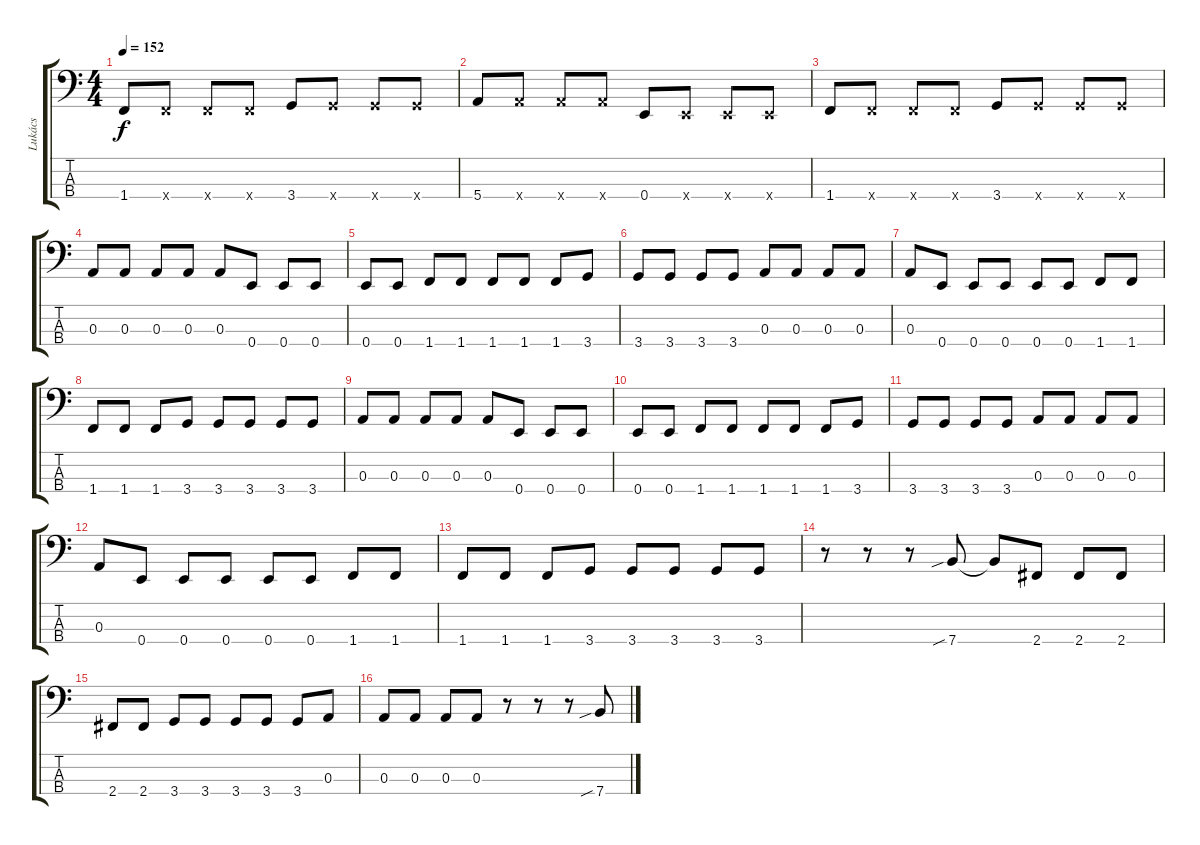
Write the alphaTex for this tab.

\track ("Lukács" "Lukács") {instrument electricbasspick}
\staff {score tabs}
\tuning (G2 D2 A1 E1) {hide}
\ts (4 4)
\tempo 152
\clef f4
\ks c
1.4.8{dy f} 1.4{x}.8 1.4{x}.8 1.4{x}.8 3.4.8 3.4{x}.8 3.4{x}.8 3.4{x}.8 |
5.4.8 5.4{x}.8 5.4{x}.8 5.4{x}.8 0.4.8 0.4{x}.8 0.4{x}.8 0.4{x}.8 |
1.4.8 1.4{x}.8 1.4{x}.8 1.4{x}.8 3.4.8 3.4{x}.8 3.4{x}.8 3.4{x}.8 |
0.3.8 0.3.8 0.3.8 0.3.8 0.3.8 0.4.8 0.4.8 0.4.8 |
0.4.8 0.4.8 1.4.8 1.4.8 1.4.8 1.4.8 1.4.8 3.4.8 |
3.4.8 3.4.8 3.4.8 3.4.8 0.3.8 0.3.8 0.3.8 0.3.8 |
0.3.8 0.4.8 0.4.8 0.4.8 0.4.8 0.4.8 1.4.8 1.4.8 |
1.4.8 1.4.8 1.4.8 3.4.8 3.4.8 3.4.8 3.4.8 3.4.8 |
0.3.8 0.3.8 0.3.8 0.3.8 0.3.8 0.4.8 0.4.8 0.4.8 |
0.4.8 0.4.8 1.4.8 1.4.8 1.4.8 1.4.8 1.4.8 3.4.8 |
3.4.8 3.4.8 3.4.8 3.4.8 0.3.8 0.3.8 0.3.8 0.3.8 |
0.3.8 0.4.8 0.4.8 0.4.8 0.4.8 0.4.8 1.4.8 1.4.8 |
1.4.8 1.4.8 1.4.8 3.4.8 3.4.8 3.4.8 3.4.8 3.4.8 |
r.8 r.8 r.8 7.4{sib}.8 7.4{t}.8 2.4.8 2.4.8 2.4.8 |
2.4.8 2.4.8 3.4.8 3.4.8 3.4.8 3.4.8 3.4.8 0.3.8 |
0.3.8 0.3.8 0.3.8 0.3.8 r.8 r.8 r.8 7.4{sib}.8
